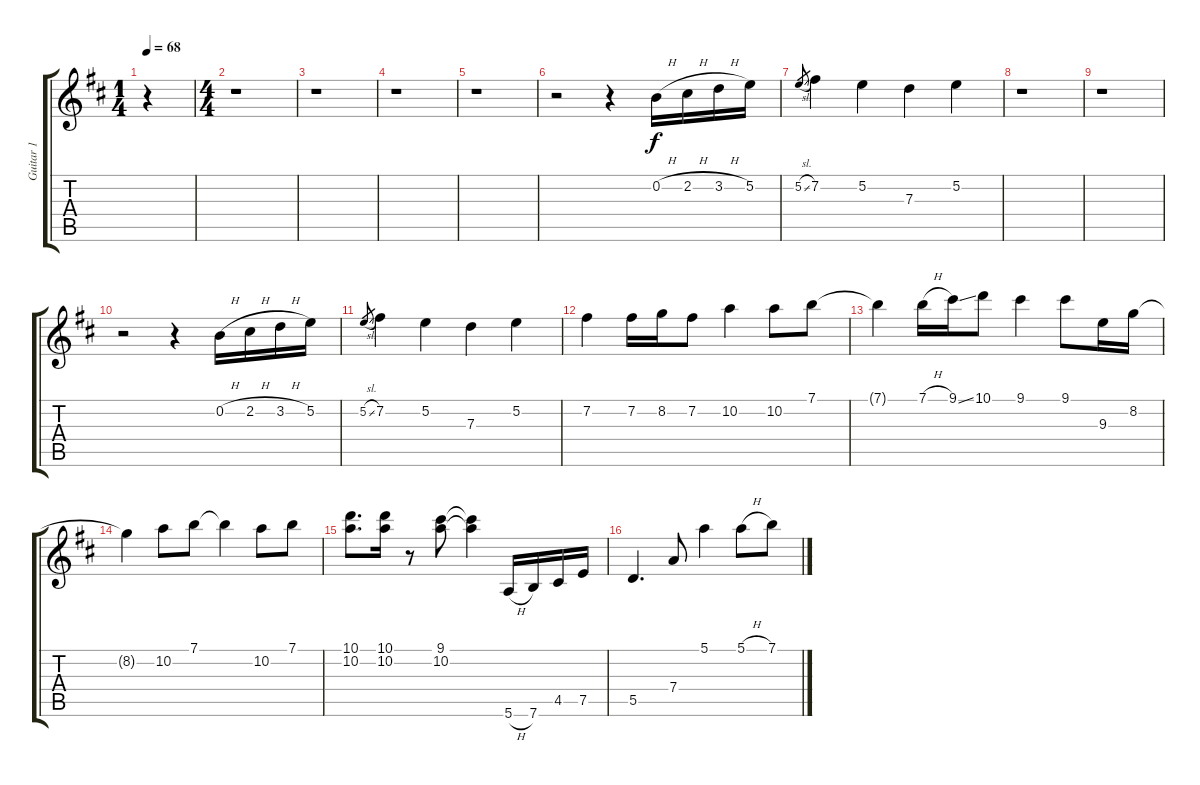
\track ("Guitar 1" "Guitar 1") {instrument electricguitarclean}
\staff {score tabs}
\tuning (E4 B3 G3 D3 A2 E2) {hide}
\ts (1 4)
\tempo 68
\clef g2
\ks d
r.4{dy f instrument electricguitarclean} |
\ts (4 4)
r.1 |
r.1 |
r.1 |
r.1 |
r.2 r.4 0.2{h}.16 2.2{h}.16 3.2{h}.16 5.2.16 |
5.2{sl}.8{gr} 7.2.4 5.2.4 7.3.4 5.2.4 |
r.1 |
r.1 |
r.2 r.4 0.2{h}.16 2.2{h}.16 3.2{h}.16 5.2.16 |
5.2{sl}.8{gr} 7.2.4 5.2.4 7.3.4 5.2.4 |
7.2.4 7.2.16 8.2.16 7.2.8 10.2.4 10.2.8 7.1.8 |
7.1{t}.4 7.1{h}.16 9.1{ss}.16 10.1.8 9.1.4 9.1.8 9.3.16 8.2.16 |
8.2{t}.4 10.2.8 7.1.8 7.1{t}.4 10.2.8 7.1.8 |
(10.1 10.2).8{d} (10.1 10.2).16 r.8 (9.1 10.2).8 (9.1{t} 10.2{t}).4 5.6{h}.16 7.6.16 4.5.16 7.5.16 |
5.5.4{d} 7.4.8 5.1.4 5.1{h}.8 7.1.8
